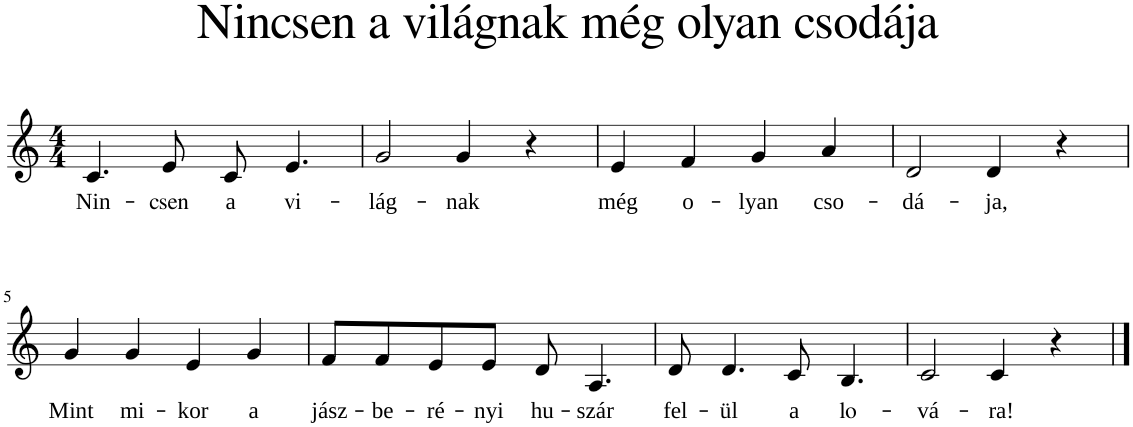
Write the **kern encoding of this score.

**kern	**text
*part1	*part1
*staff1	*staff1
*I"Piano	*
*I'Pno	*
*clefG2	*
*k[]	*
*M4/4	*
=1	=1
!	!LO:LY:b
4.c/	Nin-
!	!LO:LY:b
8e/	-csen
!	!LO:LY:b
8c/	a
!	!LO:LY:b
4.e/	vi-
=2	=2
!	!LO:LY:b
2g/	-lág-
!	!LO:LY:b
4g/	-nak
4r	.
=3	=3
!	!LO:LY:b
4e/	még
!	!LO:LY:b
4f/	o-
!	!LO:LY:b
4g/	-lyan
!	!LO:LY:b
4a/	cso-
=4	=4
!	!LO:LY:b
2d/	-dá-
!	!LO:LY:b
4d/	-ja,
4r	.
!!LO:LB:g=z
=5	=5
!	!LO:LY:b
4g/	Mint
!	!LO:LY:b
4g/	mi-
!	!LO:LY:b
4e/	-kor
!	!LO:LY:b
4g/	a
=6	=6
!	!LO:LY:b
8f/L	jász-
!	!LO:LY:b
8f/	-be-
!	!LO:LY:b
8e/	-ré-
!	!LO:LY:b
8e/J	-nyi
!	!LO:LY:b
8d/	hu-
!	!LO:LY:b
4.A/	-szár
=7	=7
!	!LO:LY:b
8d/	fel-
!	!LO:LY:b
4.d/	-ül
!	!LO:LY:b
8c/	a
!	!LO:LY:b
4.B/	lo-
=8	=8
!	!LO:LY:b
2c/	-vá-
!	!LO:LY:b
4c/	-ra!
4r	.
==	==
*-	*-
